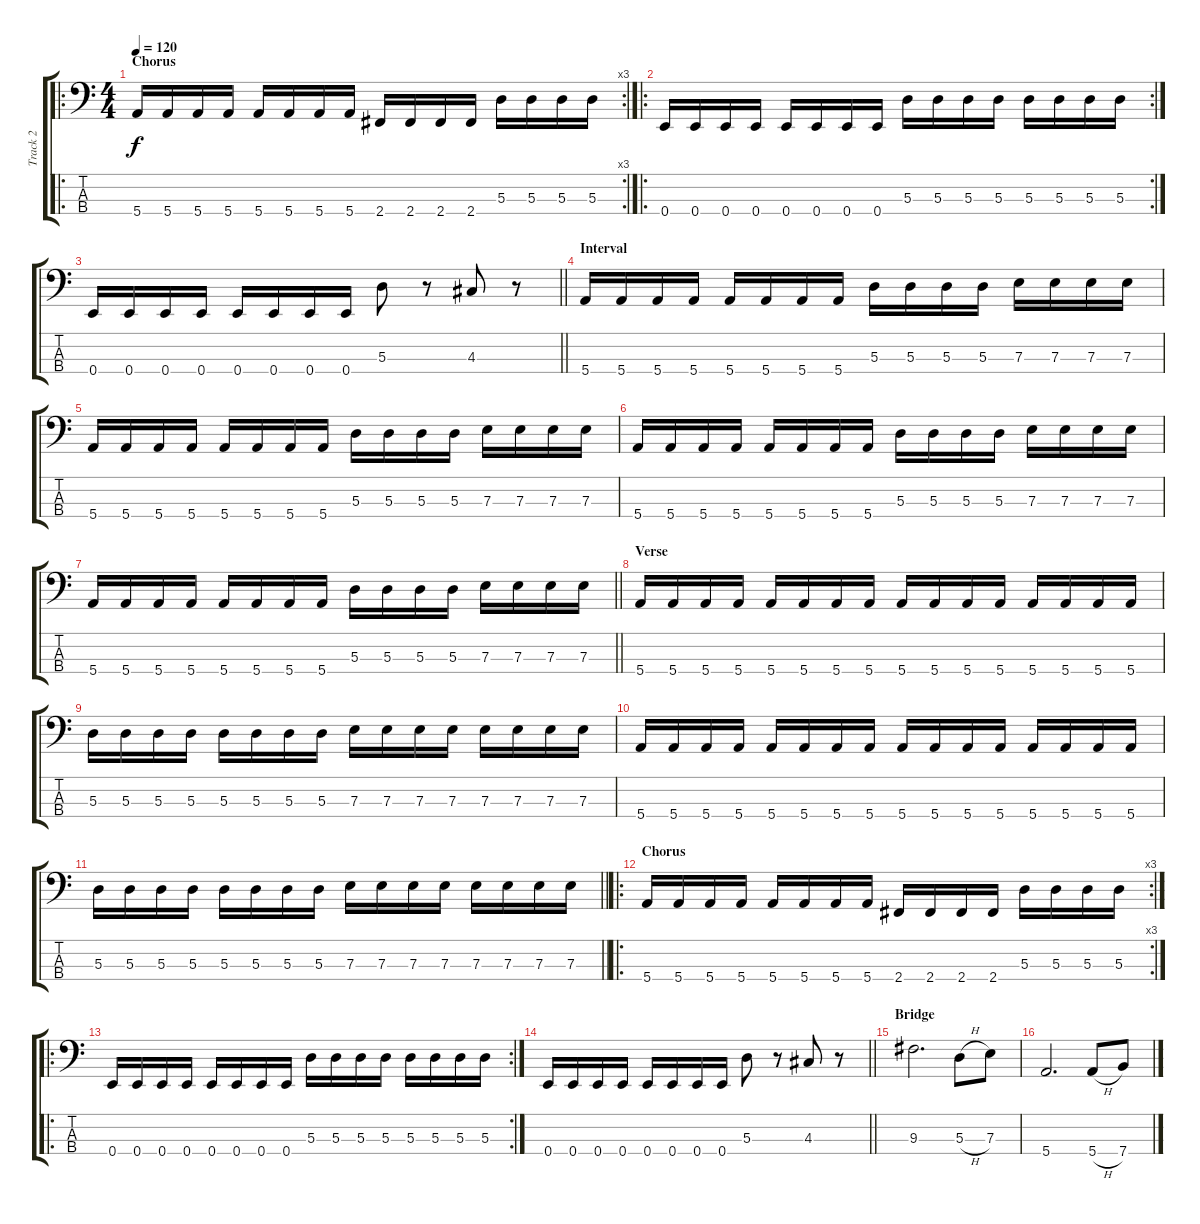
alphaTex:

\track ("Track 2" "Track 2") {instrument electricbasspick}
\staff {score tabs}
\tuning (G2 D2 A1 E1) {hide}
\ro
\rc 3
\ts (4 4)
\section ("" "Chorus")
\tempo 120
\clef f4
\ks c
5.4.16{dy f} 5.4.16 5.4.16 5.4.16 5.4.16 5.4.16 5.4.16 5.4.16 2.4.16 2.4.16 2.4.16 2.4.16 5.3.16 5.3.16 5.3.16 5.3.16 |
\ro
\rc 2
0.4.16 0.4.16 0.4.16 0.4.16 0.4.16 0.4.16 0.4.16 0.4.16 5.3.16 5.3.16 5.3.16 5.3.16 5.3.16 5.3.16 5.3.16 5.3.16 |
\barLineRight lightlight
0.4.16 0.4.16 0.4.16 0.4.16 0.4.16 0.4.16 0.4.16 0.4.16 5.3.8 r.8 4.3.8 r.8 |
\section ("" "Interval")
5.4.16 5.4.16 5.4.16 5.4.16 5.4.16 5.4.16 5.4.16 5.4.16 5.3.16 5.3.16 5.3.16 5.3.16 7.3.16 7.3.16 7.3.16 7.3.16 |
5.4.16 5.4.16 5.4.16 5.4.16 5.4.16 5.4.16 5.4.16 5.4.16 5.3.16 5.3.16 5.3.16 5.3.16 7.3.16 7.3.16 7.3.16 7.3.16 |
5.4.16 5.4.16 5.4.16 5.4.16 5.4.16 5.4.16 5.4.16 5.4.16 5.3.16 5.3.16 5.3.16 5.3.16 7.3.16 7.3.16 7.3.16 7.3.16 |
\barLineRight lightlight
5.4.16 5.4.16 5.4.16 5.4.16 5.4.16 5.4.16 5.4.16 5.4.16 5.3.16 5.3.16 5.3.16 5.3.16 7.3.16 7.3.16 7.3.16 7.3.16 |
\section ("" "Verse")
5.4.16 5.4.16 5.4.16 5.4.16 5.4.16 5.4.16 5.4.16 5.4.16 5.4.16 5.4.16 5.4.16 5.4.16 5.4.16 5.4.16 5.4.16 5.4.16 |
5.3.16 5.3.16 5.3.16 5.3.16 5.3.16 5.3.16 5.3.16 5.3.16 7.3.16 7.3.16 7.3.16 7.3.16 7.3.16 7.3.16 7.3.16 7.3.16 |
5.4.16 5.4.16 5.4.16 5.4.16 5.4.16 5.4.16 5.4.16 5.4.16 5.4.16 5.4.16 5.4.16 5.4.16 5.4.16 5.4.16 5.4.16 5.4.16 |
\barLineRight lightlight
5.3.16 5.3.16 5.3.16 5.3.16 5.3.16 5.3.16 5.3.16 5.3.16 7.3.16 7.3.16 7.3.16 7.3.16 7.3.16 7.3.16 7.3.16 7.3.16 |
\ro
\rc 3
\section ("" "Chorus")
5.4.16 5.4.16 5.4.16 5.4.16 5.4.16 5.4.16 5.4.16 5.4.16 2.4.16 2.4.16 2.4.16 2.4.16 5.3.16 5.3.16 5.3.16 5.3.16 |
\ro
\rc 2
0.4.16 0.4.16 0.4.16 0.4.16 0.4.16 0.4.16 0.4.16 0.4.16 5.3.16 5.3.16 5.3.16 5.3.16 5.3.16 5.3.16 5.3.16 5.3.16 |
\barLineRight lightlight
0.4.16 0.4.16 0.4.16 0.4.16 0.4.16 0.4.16 0.4.16 0.4.16 5.3.8 r.8 4.3.8 r.8 |
\section ("" "Bridge")
9.3.2{d} 5.3{h}.8 7.3.8 |
5.4.2{d} 5.4{h}.8 7.4.8
